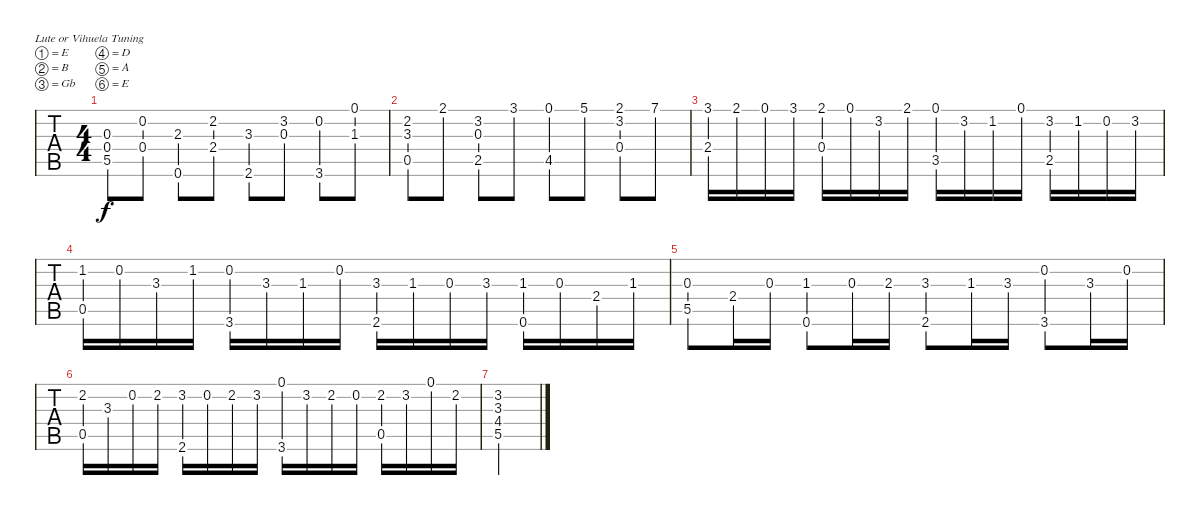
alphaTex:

\bracketExtendMode groupsimilarinstruments
\singleTrackTrackNamePolicy hidden
\multiTrackTrackNamePolicy hidden
\firstSystemTrackNameOrientation horizontal
\otherSystemsTrackNameOrientation horizontal
\track ("Guitar Standard" "Guitar Sta") {instrument acousticguitarsteel}
\staff {tabs}
\tuning (E4 B3 Gb3 D3 A2 E2)
\ts (4 4)
\tempo (120 hide)
\clef g2
\ks c
(0.3 0.4 5.5).8{dy f} (0.2 0.4).8 (2.3 0.6).8 (2.2 2.4).8 (3.3 2.6).8 (3.2 0.3).8 (0.2 3.6).8 (0.1 1.3).8 |
(2.2 3.3 0.5).8 2.1.8 (3.2 0.3 2.5).8 3.1.8 (0.1 4.5).8 5.1.8 (2.1 3.2 0.4).8 7.1.8 |
(3.1 2.4).16 2.1.16 0.1.16 3.1.16 (2.1 0.4).16 0.1.16 3.2.16 2.1.16 (0.1 3.5).16 3.2.16 1.2.16 0.1.16 (3.2 2.5).16 1.2.16 0.2.16 3.2.16 |
(1.2 0.5).16 0.2.16 3.3.16 1.2.16 (0.2 3.6).16 3.3.16 1.3.16 0.2.16 (3.3 2.6).16 1.3.16 0.3.16 3.3.16 (1.3 0.6).16 0.3.16 2.4.16 1.3.16 |
(0.3 5.5).8 2.4.16 0.3.16 (1.3 0.6).8 0.3.16 2.3.16 (3.3 2.6).8 1.3.16 3.3.16 (0.2 3.6).8 3.3.16 0.2.16 |
(2.2 0.5).16 3.3.16 0.2.16 2.2.16 (3.2 2.6).16 0.2.16 2.2.16 3.2.16 (0.1 3.6).16 3.2.16 2.2.16 0.2.16 (2.2 0.5).16 3.2.16 0.1.16 2.2.16 |
(3.2 3.3 4.4 5.5).2
